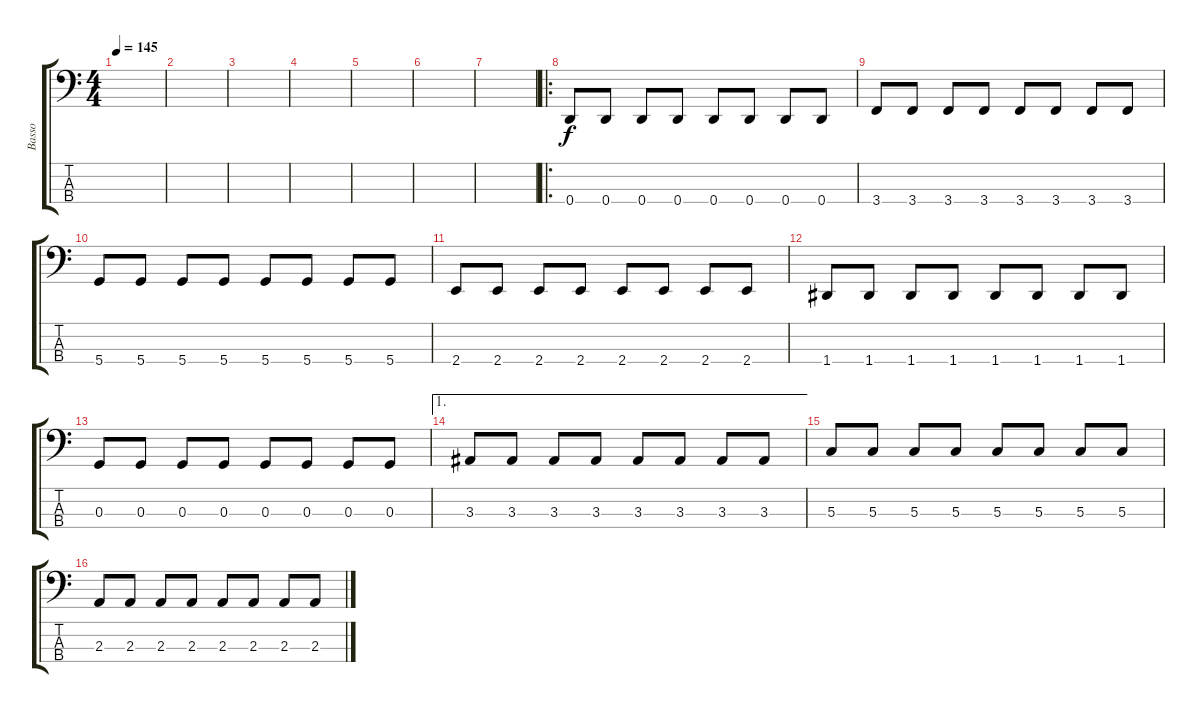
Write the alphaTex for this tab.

\track ("Basso" "Basso") {instrument electricbasspick}
\staff {score tabs}
\tuning (F2 C2 G1 D1) {hide}
\ts (4 4)
\tempo 145
\clef f4
\ks c
|
|
|
|
|
|
|
\ro
0.4.8 0.4.8 0.4.8 0.4.8 0.4.8 0.4.8 0.4.8 0.4.8 |
3.4.8 3.4.8 3.4.8 3.4.8 3.4.8 3.4.8 3.4.8 3.4.8 |
5.4.8 5.4.8 5.4.8 5.4.8 5.4.8 5.4.8 5.4.8 5.4.8 |
2.4.8 2.4.8 2.4.8 2.4.8 2.4.8 2.4.8 2.4.8 2.4.8 |
1.4.8 1.4.8 1.4.8 1.4.8 1.4.8 1.4.8 1.4.8 1.4.8 |
0.3.8 0.3.8 0.3.8 0.3.8 0.3.8 0.3.8 0.3.8 0.3.8 |
\ae 1
3.3.8 3.3.8 3.3.8 3.3.8 3.3.8 3.3.8 3.3.8 3.3.8 |
5.3.8 5.3.8 5.3.8 5.3.8 5.3.8 5.3.8 5.3.8 5.3.8 |
2.3.8 2.3.8 2.3.8 2.3.8 2.3.8 2.3.8 2.3.8 2.3.8
